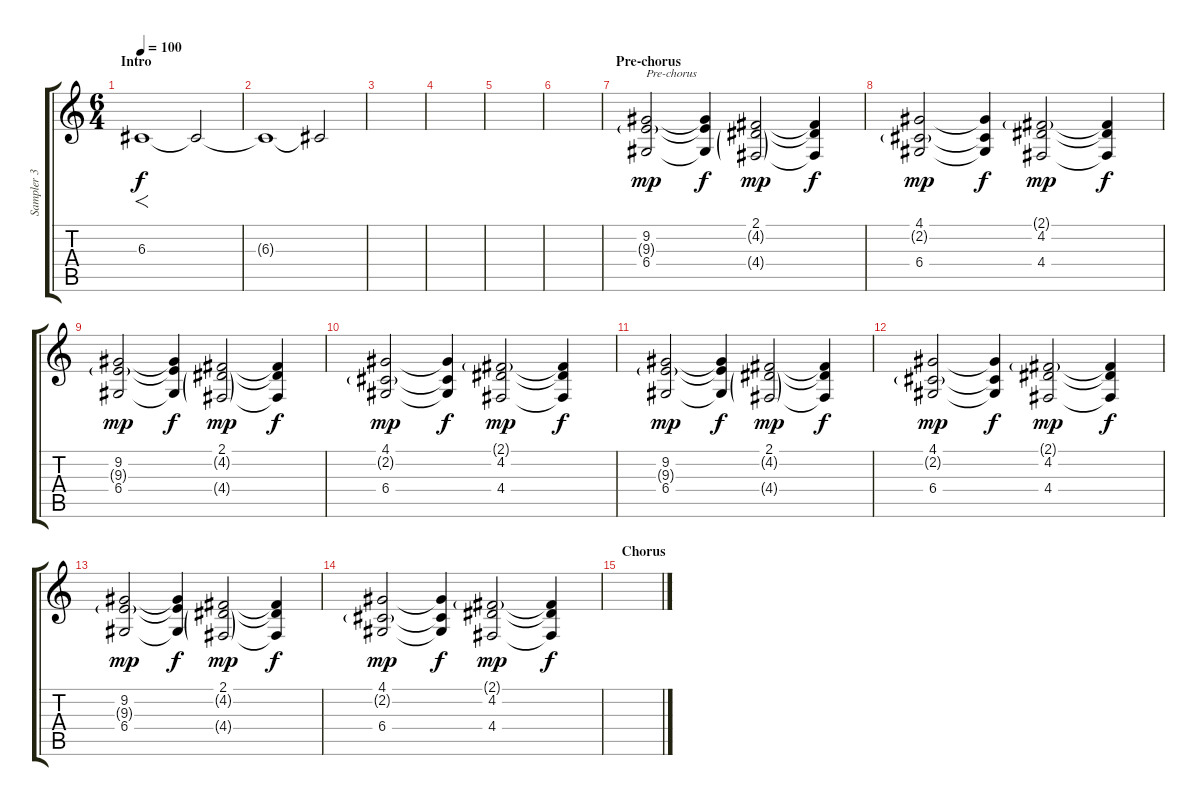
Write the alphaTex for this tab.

\track ("Sampler 3" "Sampler 3") {instrument stringensemble2}
\staff {score tabs}
\tuning (E4 B3 G3 D3 A2 E2) {hide}
\ts (6 4)
\section ("" "Intro")
\tempo 100
\clef g2
\ks c
6.3.1{f dy f volume 3 instrument stringensemble2} 6.3{t}.2 |
6.3{t}.1 6.3{t}.2 |
|
|
|
|
\section ("" "Pre-chorus")
(9.2 9.3{g} 6.4).2{txt "Pre-chorus" dy mp volume 9 instrument stringensemble2} (9.2{t} 9.3{t} 6.4{t}).4{dy f} (2.1 4.2{g} 4.4{g}).2{dy mp} (2.1{t} 4.2{t} 4.4{t}).4{dy f} |
(4.1 2.2{g} 6.4).2{dy mp} (4.1{t} 2.2{t} 6.4{t}).4{dy f} (2.1{g} 4.2 4.4).2{dy mp} (2.1{t} 4.2{t} 4.4{t}).4{dy f} |
(9.2 9.3{g} 6.4).2{dy mp} (9.2{t} 9.3{t} 6.4{t}).4{dy f} (2.1 4.2{g} 4.4{g}).2{dy mp} (2.1{t} 4.2{t} 4.4{t}).4{dy f} |
(4.1 2.2{g} 6.4).2{dy mp} (4.1{t} 2.2{t} 6.4{t}).4{dy f} (2.1{g} 4.2 4.4).2{dy mp} (2.1{t} 4.2{t} 4.4{t}).4{dy f} |
(9.2 9.3{g} 6.4).2{dy mp} (9.2{t} 9.3{t} 6.4{t}).4{dy f} (2.1 4.2{g} 4.4{g}).2{dy mp} (2.1{t} 4.2{t} 4.4{t}).4{dy f} |
(4.1 2.2{g} 6.4).2{dy mp} (4.1{t} 2.2{t} 6.4{t}).4{dy f} (2.1{g} 4.2 4.4).2{dy mp} (2.1{t} 4.2{t} 4.4{t}).4{dy f} |
(9.2 9.3{g} 6.4).2{dy mp} (9.2{t} 9.3{t} 6.4{t}).4{dy f} (2.1 4.2{g} 4.4{g}).2{dy mp} (2.1{t} 4.2{t} 4.4{t}).4{dy f} |
(4.1 2.2{g} 6.4).2{dy mp} (4.1{t} 2.2{t} 6.4{t}).4{dy f} (2.1{g} 4.2 4.4).2{dy mp} (2.1{t} 4.2{t} 4.4{t}).4{dy f} |
\section ("" "Chorus")
